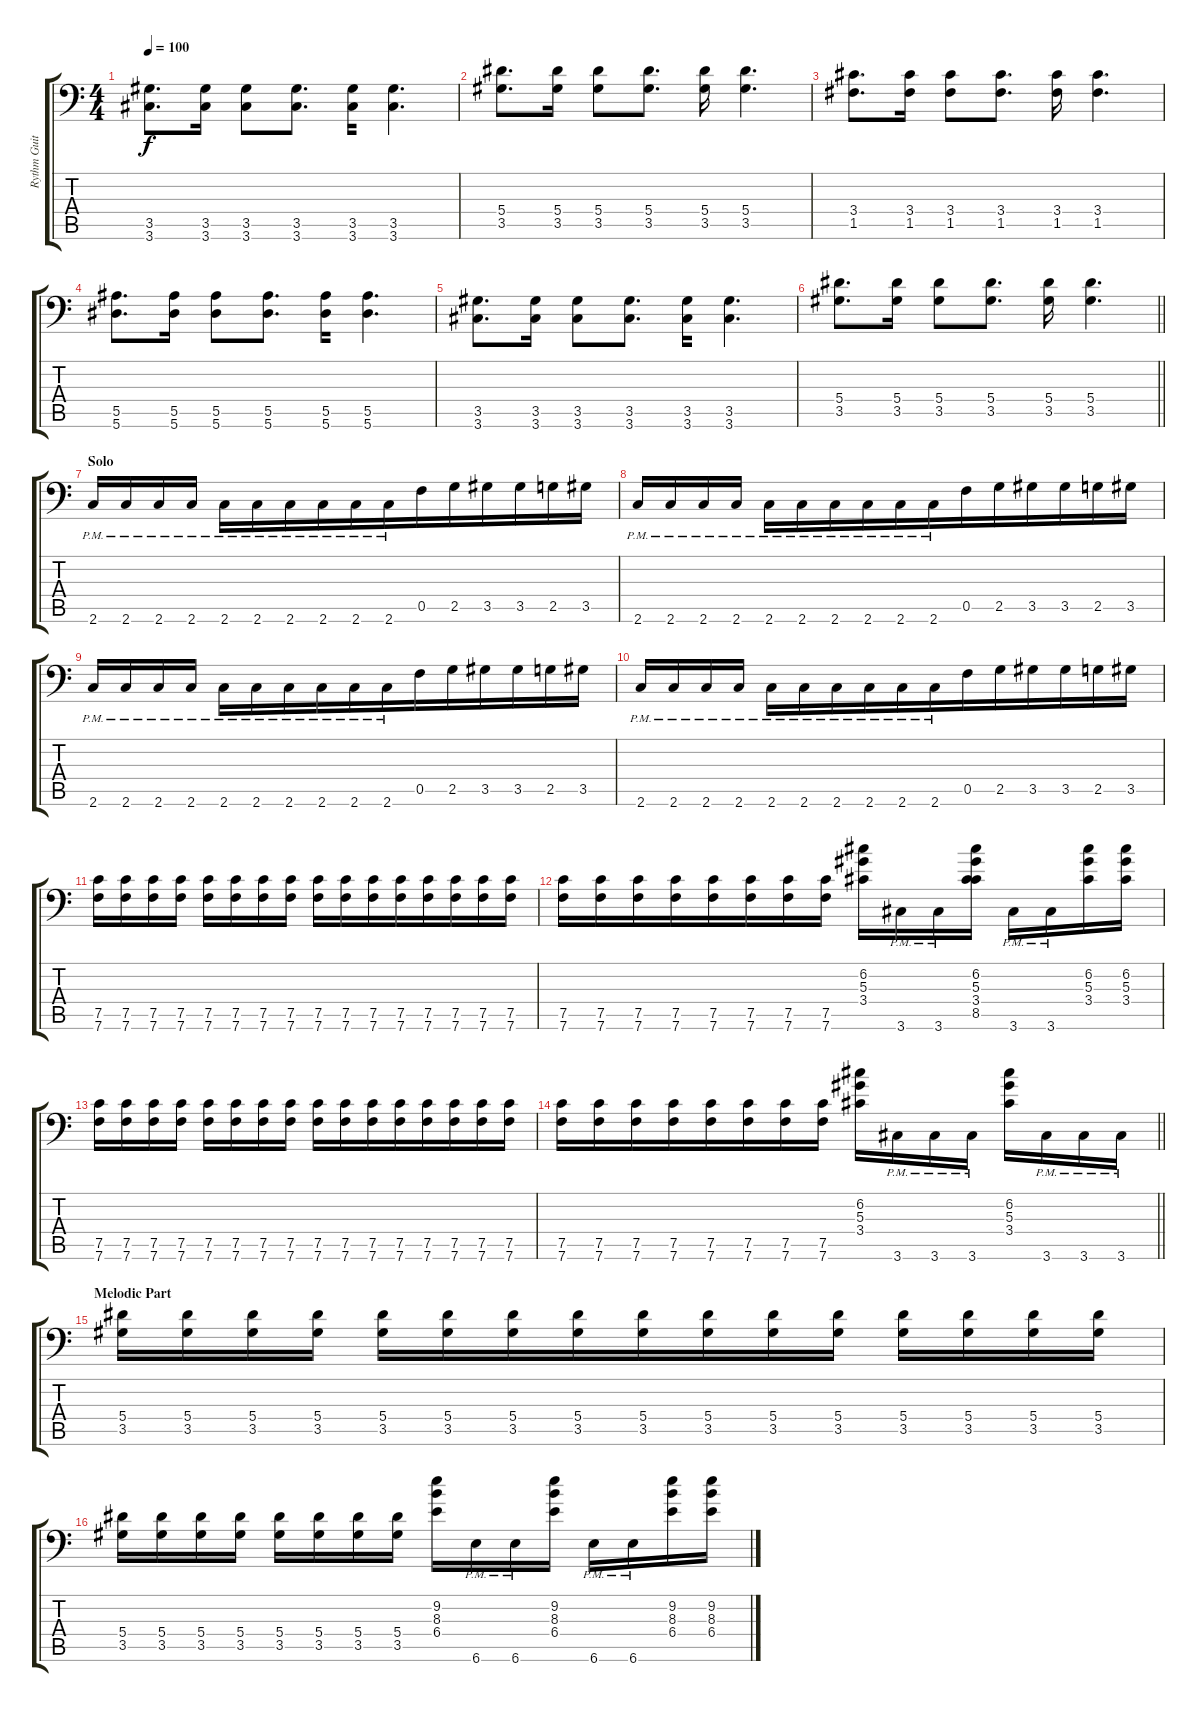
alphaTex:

\track ("Rythm Guitar 2" "Rythm Guit") {instrument distortionguitar}
\staff {score tabs}
\tuning (C4 G3 Eb3 Bb2 F2 Bb1) {hide}
\ts (4 4)
\tempo 100
\clef f4
\ks c
(3.5 3.6).8{d dy f beam merge} (3.5 3.6).16 (3.5 3.6).8{beam merge} (3.5 3.6).8{d} (3.5 3.6).16{beam merge} (3.5 3.6).4{d} |
(5.4 3.5).8{d} (5.4 3.5).16 (5.4 3.5).8{beam merge} (5.4 3.5).8{d} (5.4 3.5).16 (5.4 3.5).4{d} |
(3.4 1.5).8{d} (3.4 1.5).16 (3.4 1.5).8{beam merge} (3.4 1.5).8{d} (3.4 1.5).16 (3.4 1.5).4{d} |
(5.5 5.6).8{d beam merge} (5.5 5.6).16 (5.5 5.6).8{beam merge} (5.5 5.6).8{d} (5.5 5.6).16{beam merge} (5.5 5.6).4{d} |
(3.5 3.6).8{d beam merge} (3.5 3.6).16 (3.5 3.6).8{beam merge} (3.5 3.6).8{d} (3.5 3.6).16{beam merge} (3.5 3.6).4{d} |
\barLineRight lightlight
(5.4 3.5).8{d} (5.4 3.5).16 (5.4 3.5).8{beam merge} (5.4 3.5).8{d} (5.4 3.5).16 (5.4 3.5).4{d} |
\section ("" "Solo")
2.6{pm}.16 2.6{pm}.16 2.6{pm}.16 2.6{pm}.16 2.6{pm}.16{beam merge} 2.6{pm}.16 2.6{pm}.16 2.6{pm}.16{beam merge} 2.6{pm}.16{beam merge} 2.6{pm}.16{beam merge} 0.5.16{beam merge} 2.5.16{beam merge} 3.5.16 3.5.16 2.5.16 3.5.16 |
2.6{pm}.16 2.6{pm}.16 2.6{pm}.16 2.6{pm}.16 2.6{pm}.16{beam merge} 2.6{pm}.16 2.6{pm}.16 2.6{pm}.16{beam merge} 2.6{pm}.16{beam merge} 2.6{pm}.16{beam merge} 0.5.16{beam merge} 2.5.16{beam merge} 3.5.16 3.5.16 2.5.16 3.5.16 |
2.6{pm}.16 2.6{pm}.16 2.6{pm}.16 2.6{pm}.16 2.6{pm}.16{beam merge} 2.6{pm}.16 2.6{pm}.16 2.6{pm}.16{beam merge} 2.6{pm}.16{beam merge} 2.6{pm}.16{beam merge} 0.5.16{beam merge} 2.5.16{beam merge} 3.5.16 3.5.16 2.5.16 3.5.16 |
2.6{pm}.16 2.6{pm}.16 2.6{pm}.16 2.6{pm}.16 2.6{pm}.16{beam merge} 2.6{pm}.16 2.6{pm}.16 2.6{pm}.16{beam merge} 2.6{pm}.16{beam merge} 2.6{pm}.16{beam merge} 0.5.16{beam merge} 2.5.16{beam merge} 3.5.16 3.5.16 2.5.16 3.5.16 |
(7.5 7.6).16 (7.5 7.6).16 (7.5 7.6).16 (7.5 7.6).16 (7.5 7.6).16 (7.5 7.6).16 (7.5 7.6).16 (7.5 7.6).16 (7.5 7.6).16 (7.5 7.6).16 (7.5 7.6).16 (7.5 7.6).16{beam merge} (7.5 7.6).16 (7.5 7.6).16{beam merge} (7.5 7.6).16{beam merge} (7.5 7.6).16 |
(7.5 7.6).16 (7.5 7.6).16 (7.5 7.6).16 (7.5 7.6).16{beam merge} (7.5 7.6).16 (7.5 7.6).16 (7.5 7.6).16{beam merge} (7.5 7.6).16 (6.2 5.3 3.4).16 3.6{pm}.16 3.6{pm}.16 (6.2 5.3 3.4 8.5).16 3.6{pm}.16{beam merge} 3.6{pm}.16 (6.2 5.3 3.4).16 (6.2 5.3 3.4).16 |
(7.5 7.6).16 (7.5 7.6).16 (7.5 7.6).16 (7.5 7.6).16 (7.5 7.6).16 (7.5 7.6).16 (7.5 7.6).16 (7.5 7.6).16 (7.5 7.6).16 (7.5 7.6).16 (7.5 7.6).16 (7.5 7.6).16{beam merge} (7.5 7.6).16 (7.5 7.6).16{beam merge} (7.5 7.6).16{beam merge} (7.5 7.6).16 |
\barLineRight lightlight
(7.5 7.6).16 (7.5 7.6).16 (7.5 7.6).16 (7.5 7.6).16{beam merge} (7.5 7.6).16 (7.5 7.6).16 (7.5 7.6).16{beam merge} (7.5 7.6).16 (6.2 5.3 3.4).16 3.6{pm}.16 3.6{pm}.16 3.6{pm}.16 (6.2 5.3 3.4).16{beam merge} 3.6{pm}.16 3.6{pm}.16 3.6{pm}.16 |
\section ("" "Melodic Part")
(5.4 3.5).16{beam merge} (5.4 3.5).16{beam merge} (5.4 3.5).16 (5.4 3.5).16 (5.4 3.5).16 (5.4 3.5).16{beam merge} (5.4 3.5).16 (5.4 3.5).16{beam merge} (5.4 3.5).16{beam merge} (5.4 3.5).16{beam merge} (5.4 3.5).16{beam merge} (5.4 3.5).16 (5.4 3.5).16 (5.4 3.5).16{beam merge} (5.4 3.5).16 (5.4 3.5).16 |
(5.4 3.5).16 (5.4 3.5).16 (5.4 3.5).16{beam merge} (5.4 3.5).16 (5.4 3.5).16{beam merge} (5.4 3.5).16 (5.4 3.5).16 (5.4 3.5).16 (9.2 8.3 6.4).16 6.6{pm}.16 6.6{pm}.16 (9.2 8.3 6.4).16 6.6{pm}.16 6.6{pm}.16{beam merge} (9.2 8.3 6.4).16 (9.2 8.3 6.4).16
